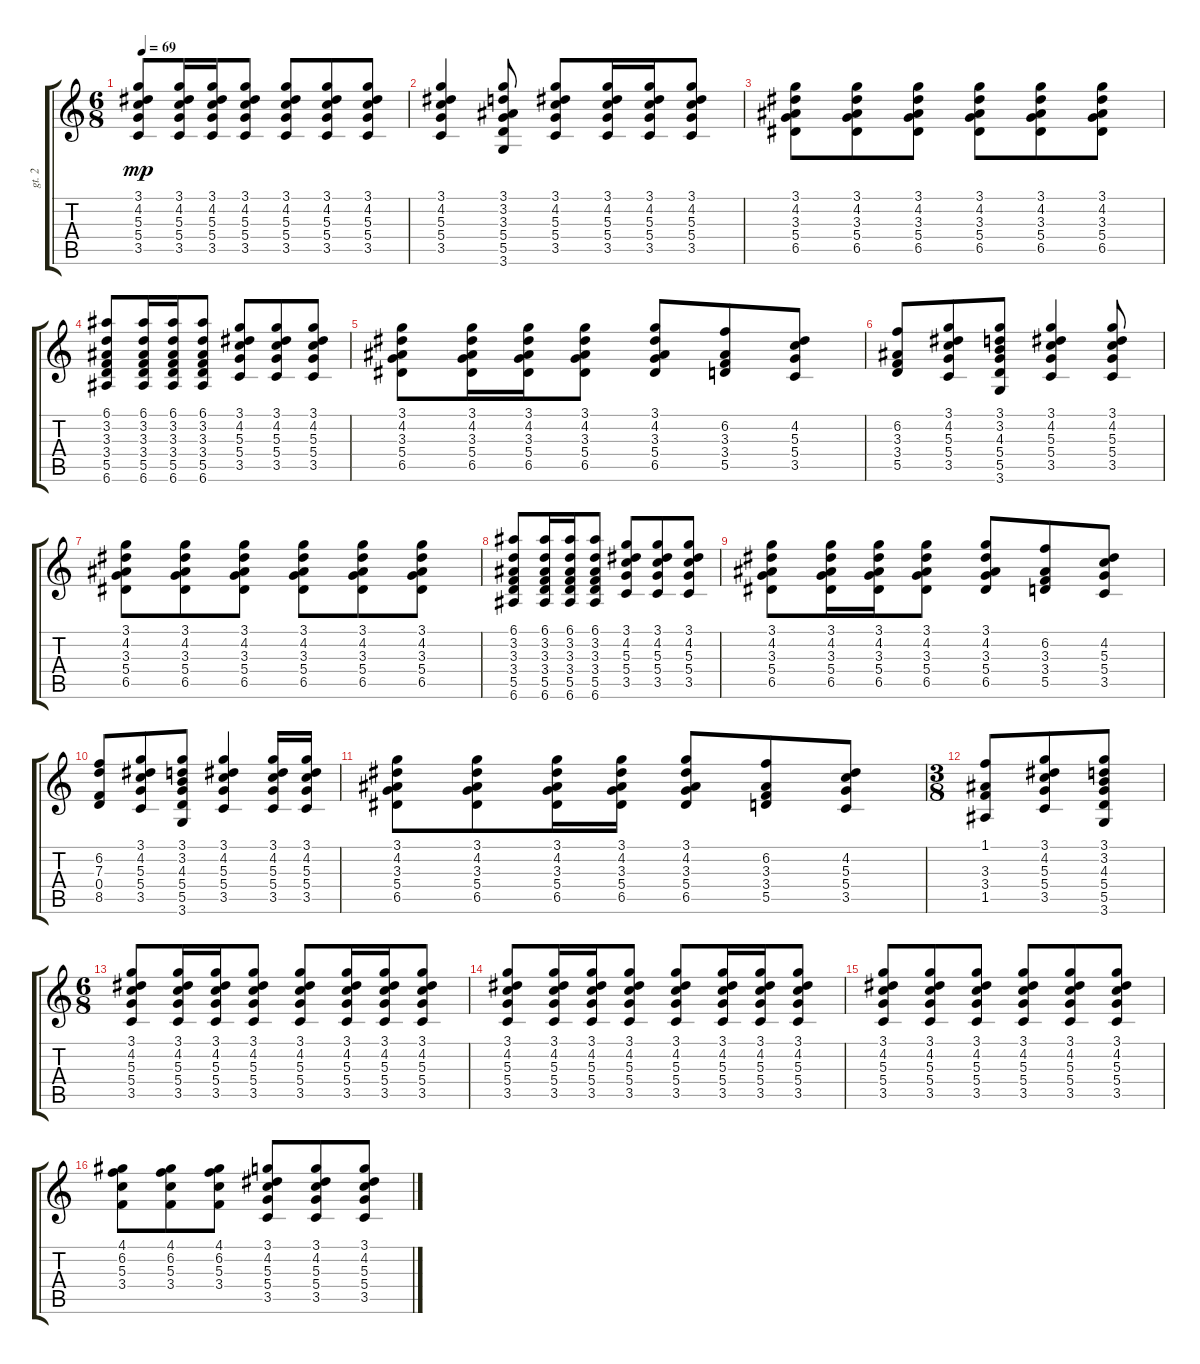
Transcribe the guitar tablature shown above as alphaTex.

\track ("gt. 2" "gt. 2") {instrument acousticguitarsteel}
\staff {score tabs}
\tuning (E4 B3 G3 D3 A2 E2) {hide}
\ts (6 8)
\tempo 69
\clef g2
\ks c
(3.1 4.2 5.3 5.4 3.5).8{dy mp} (3.1 4.2 5.3 5.4 3.5).16 (3.1 4.2 5.3 5.4 3.5).16 (3.1 4.2 5.3 5.4 3.5).8 (3.1 4.2 5.3 5.4 3.5).8 (3.1 4.2 5.3 5.4 3.5).8 (3.1 4.2 5.3 5.4 3.5).8 |
(3.1 4.2 5.3 5.4 3.5).4 (3.1 3.2 3.3 5.4 5.5 3.6).8 (3.1 4.2 5.3 5.4 3.5).8 (3.1 4.2 5.3 5.4 3.5).16 (3.1 4.2 5.3 5.4 3.5).16 (3.1 4.2 5.3 5.4 3.5).8 |
(3.1 4.2 3.3 5.4 6.5).8 (3.1 4.2 3.3 5.4 6.5).8 (3.1 4.2 3.3 5.4 6.5).8 (3.1 4.2 3.3 5.4 6.5).8 (3.1 4.2 3.3 5.4 6.5).8 (3.1 4.2 3.3 5.4 6.5).8 |
(6.1 3.2 3.3 3.4 5.5 6.6).8 (6.1 3.2 3.3 3.4 5.5 6.6).16 (6.1 3.2 3.3 3.4 5.5 6.6).16 (6.1 3.2 3.3 3.4 5.5 6.6).8 (3.1 4.2 5.3 5.4 3.5).8 (3.1 4.2 5.3 5.4 3.5).8 (3.1 4.2 5.3 5.4 3.5).8 |
(3.1 4.2 3.3 5.4 6.5).8 (3.1 4.2 3.3 5.4 6.5).16 (3.1 4.2 3.3 5.4 6.5).16 (3.1 4.2 3.3 5.4 6.5).8 (3.1 4.2 3.3 5.4 6.5).8 (6.2 3.3 3.4 5.5).8 (4.2 5.3 5.4 3.5).8 |
(6.2 3.3 3.4 5.5).8 (3.1 4.2 5.3 5.4 3.5).8 (3.1 3.2 4.3 5.4 5.5 3.6).8 (3.1 4.2 5.3 5.4 3.5).4 (3.1 4.2 5.3 5.4 3.5).8 |
(3.1 4.2 3.3 5.4 6.5).8 (3.1 4.2 3.3 5.4 6.5).8 (3.1 4.2 3.3 5.4 6.5).8 (3.1 4.2 3.3 5.4 6.5).8 (3.1 4.2 3.3 5.4 6.5).8 (3.1 4.2 3.3 5.4 6.5).8 |
(6.1 3.2 3.3 3.4 5.5 6.6).8 (6.1 3.2 3.3 3.4 5.5 6.6).16 (6.1 3.2 3.3 3.4 5.5 6.6).16 (6.1 3.2 3.3 3.4 5.5 6.6).8 (3.1 4.2 5.3 5.4 3.5).8 (3.1 4.2 5.3 5.4 3.5).8 (3.1 4.2 5.3 5.4 3.5).8 |
(3.1 4.2 3.3 5.4 6.5).8 (3.1 4.2 3.3 5.4 6.5).16 (3.1 4.2 3.3 5.4 6.5).16 (3.1 4.2 3.3 5.4 6.5).8 (3.1 4.2 3.3 5.4 6.5).8 (6.2 3.3 3.4 5.5).8 (4.2 5.3 5.4 3.5).8 |
(6.2 7.3 0.4 8.5).8 (3.1 4.2 5.3 5.4 3.5).8 (3.1 3.2 4.3 5.4 5.5 3.6).8 (3.1 4.2 5.3 5.4 3.5).4 (3.1 4.2 5.3 5.4 3.5).16 (3.1 4.2 5.3 5.4 3.5).16 |
(3.1 4.2 3.3 5.4 6.5).8 (3.1 4.2 3.3 5.4 6.5).8 (3.1 4.2 3.3 5.4 6.5).16 (3.1 4.2 3.3 5.4 6.5).16 (3.1 4.2 3.3 5.4 6.5).8 (6.2 3.3 3.4 5.5).8 (4.2 5.3 5.4 3.5).8 |
\ts (3 8)
(1.1 3.3 3.4 1.5).8 (3.1 4.2 5.3 5.4 3.5).8 (3.1 3.2 4.3 5.4 5.5 3.6).8 |
\ts (6 8)
(3.1 4.2 5.3 5.4 3.5).8 (3.1 4.2 5.3 5.4 3.5).16 (3.1 4.2 5.3 5.4 3.5).16 (3.1 4.2 5.3 5.4 3.5).8 (3.1 4.2 5.3 5.4 3.5).8 (3.1 4.2 5.3 5.4 3.5).16 (3.1 4.2 5.3 5.4 3.5).16 (3.1 4.2 5.3 5.4 3.5).8 |
(3.1 4.2 5.3 5.4 3.5).8 (3.1 4.2 5.3 5.4 3.5).16 (3.1 4.2 5.3 5.4 3.5).16 (3.1 4.2 5.3 5.4 3.5).8 (3.1 4.2 5.3 5.4 3.5).8 (3.1 4.2 5.3 5.4 3.5).16 (3.1 4.2 5.3 5.4 3.5).16 (3.1 4.2 5.3 5.4 3.5).8 |
(3.1 4.2 5.3 5.4 3.5).8 (3.1 4.2 5.3 5.4 3.5).8 (3.1 4.2 5.3 5.4 3.5).8 (3.1 4.2 5.3 5.4 3.5).8 (3.1 4.2 5.3 5.4 3.5).8 (3.1 4.2 5.3 5.4 3.5).8 |
(4.1 6.2 5.3 3.4).8 (4.1 6.2 5.3 3.4).8 (4.1 6.2 5.3 3.4).8 (3.1 4.2 5.3 5.4 3.5).8 (3.1 4.2 5.3 5.4 3.5).8 (3.1 4.2 5.3 5.4 3.5).8
